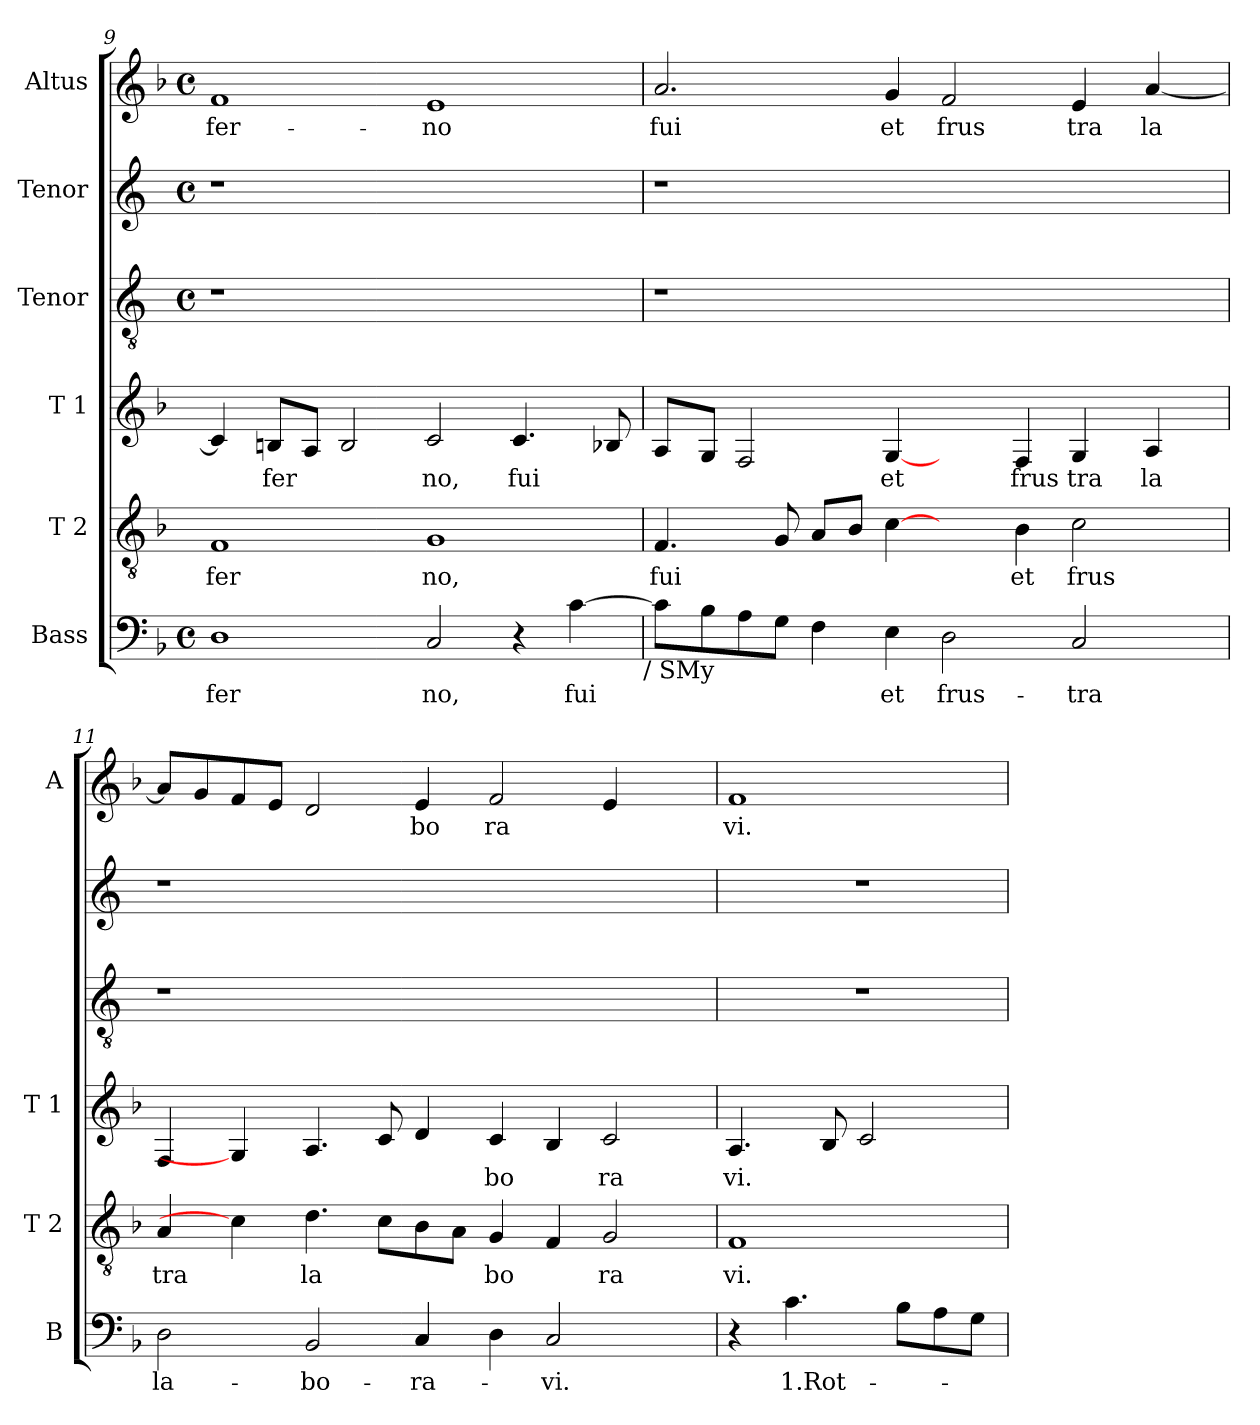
**kern	**text	**kern	**text	**kern	**text	**kern	**kern	**kern	**text
*part6	*part6	*part5	*part5	*part4	*part4	*part3	*part2	*part1	*part1
*staff6	*staff6	*staff5	*staff5	*staff4	*staff4	*staff3	*staff2	*staff1	*staff1
*I"Bass	*	*I"T 2	*	*I"T 1	*	*I"Tenor	*I"Tenor	*I"Altus	*
*I'B	*	*I'T 2	*	*I'T 1	*	*	*	*I'A	*
*clefF4	*	*clefGv2	*	*clefG2	*	*clefGv2	*clefG2	*clefG2	*
*k[b-]	*	*k[b-]	*	*k[b-]	*	*	*	*k[b-]	*
*F:	*	*F:	*	*F:	*	*	*	*F:	*
*M4/4	*	*	*	*	*	*M4/4	*M4/4	*M4/4	*
*met(c)	*	*	*	*	*	*met(c)	*met(c)	*met(c)	*
=9	=9	=9	=9	=9	=9	=9	=9	=9	=9
!	!LO:LY:b:cj	!	!LO:LY:b:cj	!	!	!	!	!	!LO:LY:b:cj
1D	fer	1F	fer	4c/]	.	1r	1r	1f	-fer-
!	!	!	!	!	!LO:LY:b	!	!	!	!
.	.	.	.	8Bn/L	fer	.	.	.	.
.	.	.	.	8A/J	.	.	.	.	.
.	.	.	.	2B/	.	.	.	.	.
!	!LO:LY:b:cj	!	!LO:LY:b:cj	!	!LO:LY:b:cj	!	!	!	!LO:LY:b:cj
2C/	no,	1G	no,	2c/	no,	1ryy	1ryy	1e	-no
!	!	!	!	!	!LO:LY:b	!	!	!	!
4r	.	.	.	4.c/	fui	.	.	.	.
!	!LO:LY:b	!	!	!	!	!	!	!	!
[>4c\	fui	.	.	.	.	.	.	.	.
.	.	.	.	8B-X/	.	.	.	.	.
!LO:TX:b:t=/ SMy	!	!	!	!	!	!	!	!	!
!!LO:PB:g=z
=10	=10	=10	=10	=10	=10	=10	=10	=10	=10
!	!	!	!LO:LY:b	!	!	!	!	!	!LO:LY:b:cj
*	*	*^	*	*	*	*	*	*	*
8c\L]	.	4.F/	16.ryy	fui	8A/L	.	1r	1r	2.a/	fui
.	.	.	1ryy	.	.	.	.	.	.	.
8B-\	.	.	.	.	8G/J	.	.	.	.	.
8A\	.	.	.	.	2F/	.	.	.	.	.
8G\J	.	8G/	.	.	.	.	.	.	.	.
4F\	.	8A/L	.	.	.	.	.	.	.	.
.	.	8B-/J	.	.	.	.	.	.	.	.
!	!LO:LY:b:cj	!	!	!	!	!LO:LY:b:cj	!	!	!	!LO:LY:b:cj
4E\	et	[4c\	.	.	[4G/	et	.	.	4g/	et
!	!LO:LY:b:cj	!	!	!	!	!	!	!	!	!LO:LY:b:cj
2D\	frus-	4ryy	.	.	4ryy	.	1ryy	1ryy	2f/	frus
.	.	.	2ryy	.	.	.	.	.	.	.
!	!	!	!	!LO:LY:b:cj	!	!LO:LY:b:cj	!	!	!	!
.	.	4B-\	.	et	4F/	frus	.	.	.	.
!	!LO:LY:b:cj	!	!	!LO:LY:b:cj	!	!LO:LY:b:cj	!	!	!	!LO:LY:b:cj
2C/	-tra	2c\	.	frus	4G/	tra	.	.	4e/	tra
.	.	.	4ryy	.	.	.	.	.	.	.
!	!	!	!	!	!	!LO:LY:b:cj	!	!	!	!LO:LY:b:cj
.	.	.	.	.	4A/	la	.	.	[<4a/	la
.	.	.	8ryy	.	.	.	.	.	.	.
.	.	.	32ryy	.	.	.	.	.	.	.
=11	=11	=11	=11	=11	=11	=11	=11	=11	=11	=11
!	!LO:LY:b:cj	!	!	!LO:LY:b:cj	!	!	!	!	!	!
*	*	*v	*v	*	*	*	*	*	*	*
2D\	la-	4A/	tra	4F/	.	1r	1r	8a/L]	.
.	.	.	.	.	.	.	.	8g/	.
.	.	4c\]	.	4G/]	.	.	.	8f/	.
.	.	.	.	.	.	.	.	8e/J	.
!	!LO:LY:b:cj	!	!LO:LY:b:cj	!	!	!	!	!	!
2BB-/	-bo-	4.d\	la	4.A/	.	.	.	2d/	.
.	.	8c\L	.	8c/	.	.	.	.	.
!	!LO:LY:b:cj	!	!	!	!	!	!	!	!LO:LY:b:cj
4C/	-ra-	8B-\	.	4d/	.	1ryy	1ryy	4e/	bo
.	.	8A\J	.	.	.	.	.	.	.
!	!	!	!LO:LY:b:cj	!	!LO:LY:b:cj	!	!	!	!LO:LY:b:cj
4D\	.	4G/	bo	4c/	bo	.	.	2f/	ra
!	!LO:LY:b:cj	!	!	!	!	!	!	!	!
2C/	-vi.	4F/	.	4B-/	.	.	.	.	.
!	!	!	!LO:LY:b:cj	!	!LO:LY:b:cj	!	!	!	!
.	.	2G/	ra	2c/	ra	.	.	4e/	.
4ryy	.	.	.	.	.	4ryy	4ryy	4ryy	.
=12	=12	=12	=12	=12	=12	=12	=12	=12	=12
!	!	!	!LO:LY:b:cj	!	!LO:LY:b:cj	!	!	!	!LO:LY:b:cj
4r	.	1F	vi.	4.A/	vi.	1r	1r	1f	vi.
!	!LO:LY:b:rj	!	!	!	!	!	!	!	!
4.c\	1.Rot-	.	.	.	.	.	.	.	.
.	.	.	.	8B-/	.	.	.	.	.
.	.	.	.	2c/	.	.	.	.	.
8B-\L	.	.	.	.	.	.	.	.	.
8A\	.	.	.	.	.	.	.	.	.
8G\J	.	.	.	.	.	.	.	.	.
=	=	=	=	=	=	=	=	=	=
*-	*-	*-	*-	*-	*-	*-	*-	*-	*-
